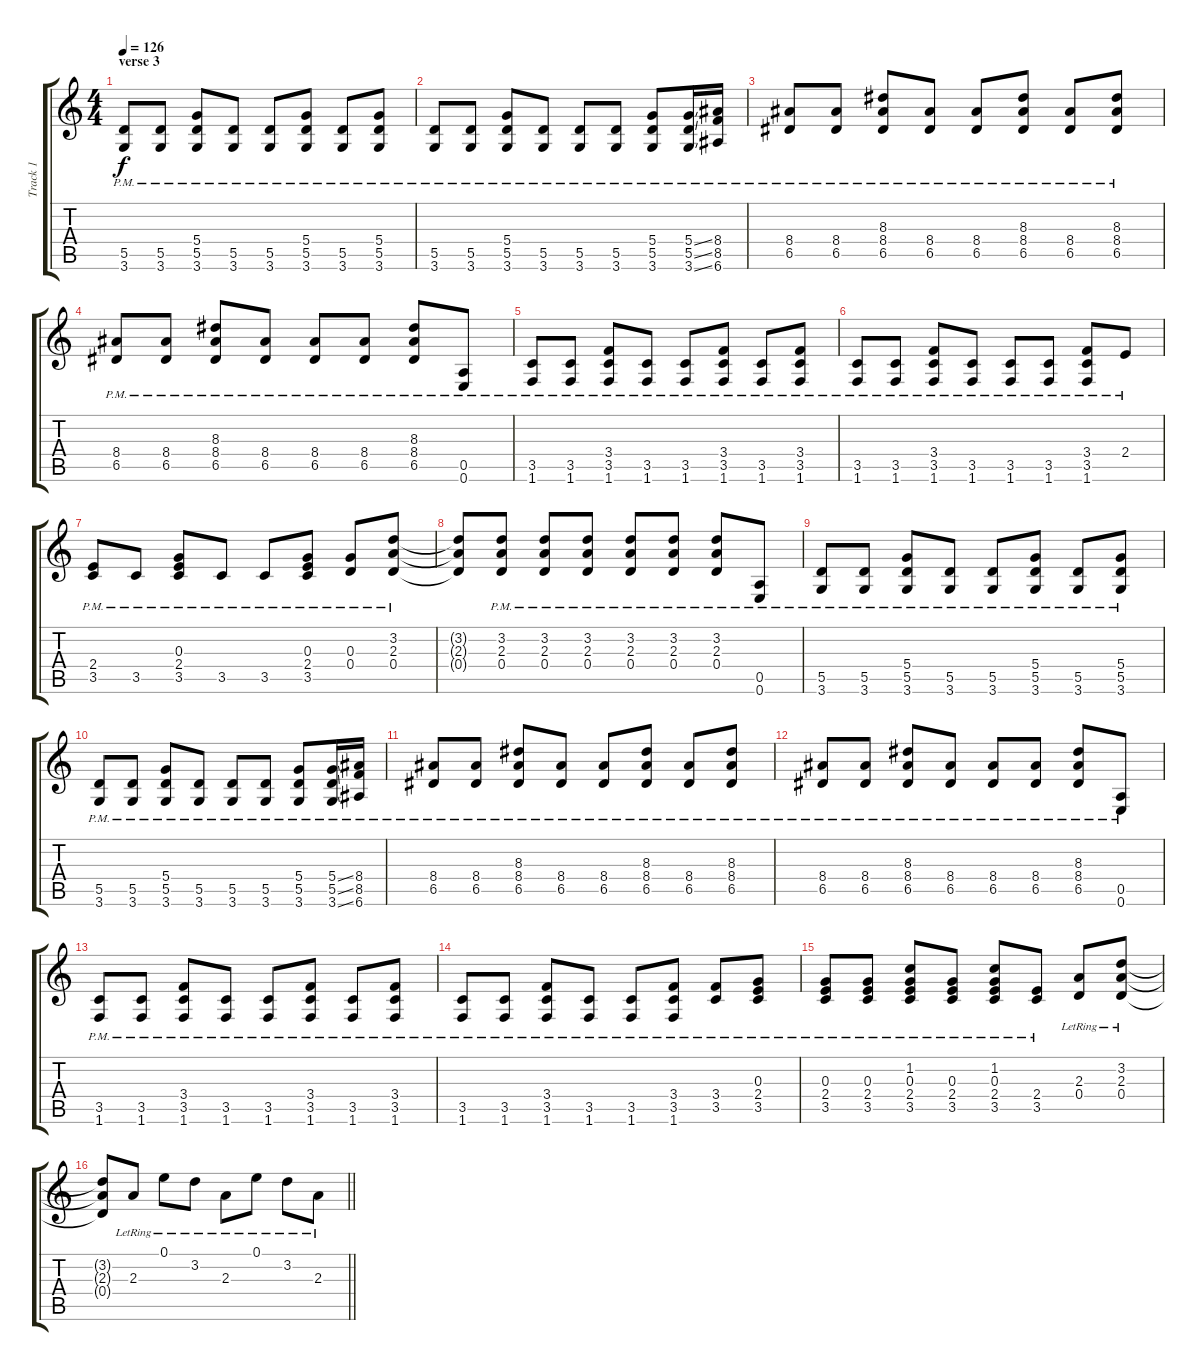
\track ("Track 1" "Track 1") {instrument electricguitarclean}
\staff {score tabs}
\tuning (E4 B3 G3 D3 A2 E2) {hide}
\ts (4 4)
\section ("" "verse 3")
\tempo 126
\clef g2
\ks c
(5.5{pm} 3.6{pm}).8{dy f instrument distortionguitar} (5.5{pm} 3.6{pm}).8 (5.4{pm} 5.5{pm} 3.6{pm}).8 (5.5{pm} 3.6{pm}).8 (5.5{pm} 3.6{pm}).8 (5.4{pm} 5.5{pm} 3.6{pm}).8 (5.5{pm} 3.6{pm}).8 (5.4{pm} 5.5{pm} 3.6{pm}).8 |
(5.5{pm} 3.6{pm}).8 (5.5{pm} 3.6{pm}).8 (5.4{pm} 5.5{pm} 3.6{pm}).8 (5.5{pm} 3.6{pm}).8 (5.5{pm} 3.6{pm}).8 (5.5{pm} 3.6{pm}).8 (5.4{pm} 5.5{pm} 3.6{pm}).8 (5.4{ss pm} 5.5{ss pm} 3.6{ss pm}).16 (8.4{pm} 8.5{pm} 6.6{pm}).16 |
(8.4{pm} 6.5{pm}).8 (8.4{pm} 6.5{pm}).8 (8.3{pm} 8.4{pm} 6.5{pm}).8 (8.4{pm} 6.5{pm}).8 (8.4{pm} 6.5{pm}).8 (8.3{pm} 8.4{pm} 6.5{pm}).8 (8.4{pm} 6.5{pm}).8 (8.3{pm} 8.4{pm} 6.5{pm}).8 |
(8.4{pm} 6.5{pm}).8 (8.4{pm} 6.5{pm}).8 (8.3{pm} 8.4{pm} 6.5{pm}).8 (8.4{pm} 6.5{pm}).8 (8.4{pm} 6.5{pm}).8 (8.4{pm} 6.5{pm}).8 (8.3{pm} 8.4{pm} 6.5{pm}).8 (0.5{pm} 0.6{pm}).8 |
(3.5{pm} 1.6{pm}).8 (3.5{pm} 1.6{pm}).8 (3.4{pm} 3.5{pm} 1.6{pm}).8 (3.5{pm} 1.6{pm}).8 (3.5{pm} 1.6{pm}).8 (3.4{pm} 3.5{pm} 1.6{pm}).8 (3.5{pm} 1.6{pm}).8 (3.4{pm} 3.5{pm} 1.6{pm}).8 |
(3.5{pm} 1.6{pm}).8 (3.5{pm} 1.6{pm}).8 (3.4{pm} 3.5{pm} 1.6{pm}).8 (3.5{pm} 1.6{pm}).8 (3.5{pm} 1.6{pm}).8 (3.5{pm} 1.6{pm}).8 (3.4{pm} 3.5{pm} 1.6{pm}).8 2.4{pm}.8 |
(2.4{pm} 3.5{pm}).8 3.5{pm}.8 (0.3{pm} 2.4{pm} 3.5{pm}).8 3.5{pm}.8 3.5{pm}.8 (0.3{pm} 2.4{pm} 3.5{pm}).8 (0.3{pm} 0.4{pm}).8 (3.2{pm} 2.3{pm} 0.4{pm}).8 |
(3.2{t} 2.3{t} 0.4{t}).8 (3.2{pm} 2.3{pm} 0.4{pm}).8 (3.2{pm} 2.3{pm} 0.4{pm}).8 (3.2{pm} 2.3{pm} 0.4{pm}).8 (3.2{pm} 2.3{pm} 0.4{pm}).8 (3.2{pm} 2.3{pm} 0.4{pm}).8 (3.2{pm} 2.3{pm} 0.4{pm}).8 (0.5{pm} 0.6{pm}).8 |
(5.5{pm} 3.6{pm}).8 (5.5{pm} 3.6{pm}).8 (5.4{pm} 5.5{pm} 3.6{pm}).8 (5.5{pm} 3.6{pm}).8 (5.5{pm} 3.6{pm}).8 (5.4{pm} 5.5{pm} 3.6{pm}).8 (5.5{pm} 3.6{pm}).8 (5.4{pm} 5.5{pm} 3.6{pm}).8 |
(5.5{pm} 3.6{pm}).8 (5.5{pm} 3.6{pm}).8 (5.4{pm} 5.5{pm} 3.6{pm}).8 (5.5{pm} 3.6{pm}).8 (5.5{pm} 3.6{pm}).8 (5.5{pm} 3.6{pm}).8 (5.4{pm} 5.5{pm} 3.6{pm}).8 (5.4{ss pm} 5.5{ss pm} 3.6{ss pm}).16 (8.4{pm} 8.5{pm} 6.6{pm}).16 |
(8.4{pm} 6.5{pm}).8 (8.4{pm} 6.5{pm}).8 (8.3{pm} 8.4{pm} 6.5{pm}).8 (8.4{pm} 6.5{pm}).8 (8.4{pm} 6.5{pm}).8 (8.3{pm} 8.4{pm} 6.5{pm}).8 (8.4{pm} 6.5{pm}).8 (8.3{pm} 8.4{pm} 6.5{pm}).8 |
(8.4{pm} 6.5{pm}).8 (8.4{pm} 6.5{pm}).8 (8.3{pm} 8.4{pm} 6.5{pm}).8 (8.4{pm} 6.5{pm}).8 (8.4{pm} 6.5{pm}).8 (8.4{pm} 6.5{pm}).8 (8.3{pm} 8.4{pm} 6.5{pm}).8 (0.5{pm} 0.6{pm}).8 |
(3.5{pm} 1.6{pm}).8 (3.5{pm} 1.6{pm}).8 (3.4{pm} 3.5{pm} 1.6{pm}).8 (3.5{pm} 1.6{pm}).8 (3.5{pm} 1.6{pm}).8 (3.4{pm} 3.5{pm} 1.6{pm}).8 (3.5{pm} 1.6{pm}).8 (3.4{pm} 3.5{pm} 1.6{pm}).8 |
(3.5{pm} 1.6{pm}).8 (3.5{pm} 1.6{pm}).8 (3.4{pm} 3.5{pm} 1.6{pm}).8 (3.5{pm} 1.6{pm}).8 (3.5{pm} 1.6{pm}).8 (3.4 3.5{pm} 1.6{pm}).8 (3.4{pm} 3.5{pm}).8 (0.3 2.4{pm} 3.5).8 |
(0.3{pm} 2.4{pm} 3.5{pm}).8 (0.3{pm} 2.4{pm} 3.5{pm}).8 (1.2{pm} 0.3{pm} 2.4{pm} 3.5{pm}).8 (0.3{pm} 2.4{pm} 3.5{pm}).8 (1.2{pm} 0.3{pm} 2.4{pm} 3.5{pm}).8 (2.4{pm} 3.5{pm}).8 (2.3{lr} 0.4{lr}).8 (3.2{lr} 2.3{lr} 0.4{lr}).8 |
\barLineRight lightlight
(3.2{t} 2.3{t} 0.4{t}).8 2.3{lr}.8 0.1{lr}.8 3.2{lr}.8 2.3{lr}.8 0.1{lr}.8 3.2{lr}.8 2.3{lr}.8
